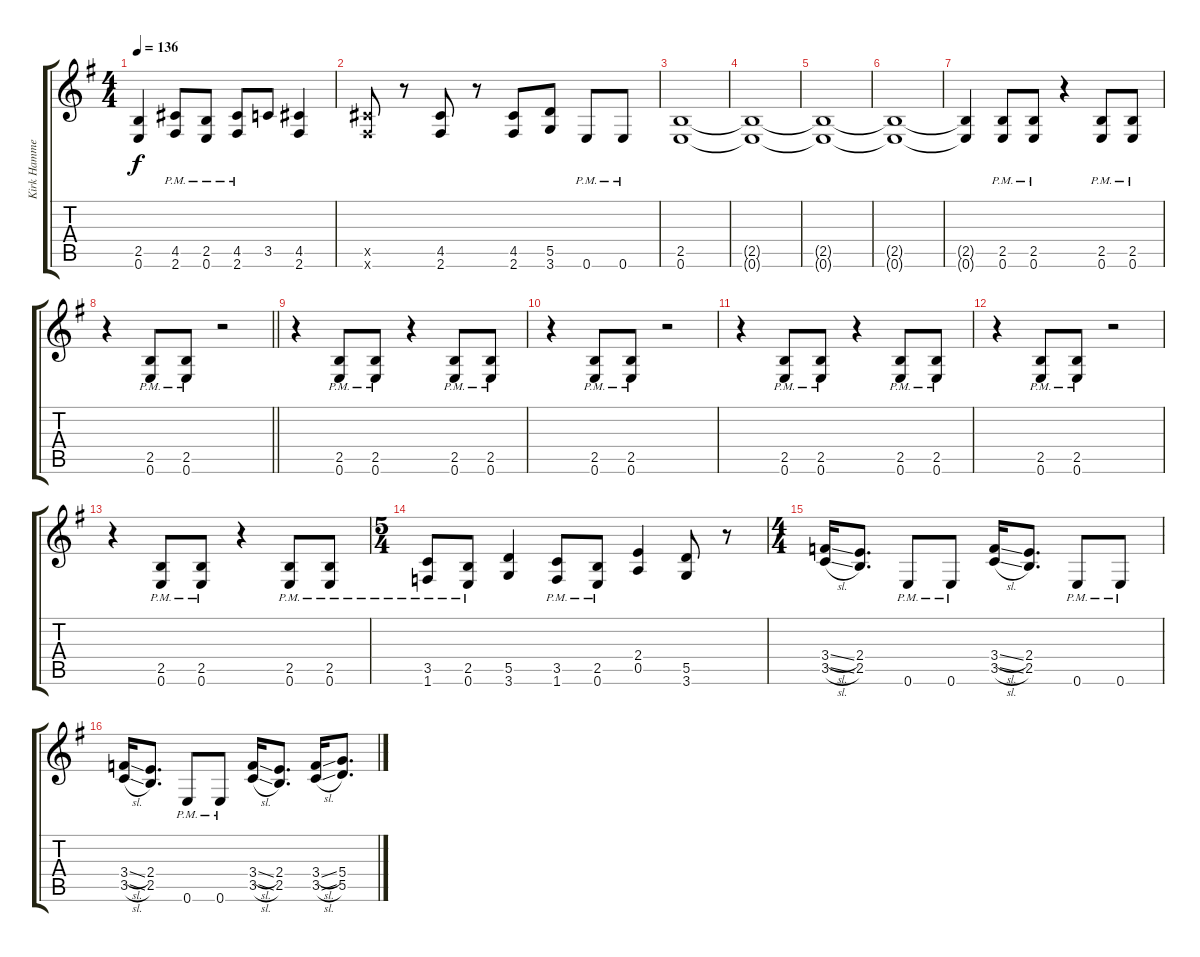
\track ("Kirk Hammett" "Kirk Hamme") {instrument overdrivenguitar}
\staff {score tabs}
\tuning (E4 B3 G3 D3 A2 E2) {hide}
\ts (4 4)
\tempo 136
\clef g2
\ks eminor
(2.5 0.6).4{dy f} (4.5{pm} 2.6{pm}).8 (2.5{pm} 0.6{pm}).8 (4.5{pm} 2.6{pm}).8 3.5.8 (4.5 2.6).4 |
(4.5{x} 2.6{x}).8 r.8 (4.5 2.6).8 r.8 (4.5 2.6).8 (5.5 3.6).8 0.6{pm}.8 0.6{pm}.8 |
(2.5 0.6).1 |
(2.5{t} 0.6{t}).1 |
(2.5{t} 0.6{t}).1 |
(2.5{t} 0.6{t}).1 |
(2.5{t} 0.6{t}).4 (2.5{pm} 0.6{pm}).8 (2.5{pm} 0.6{pm}).8 r.4 (2.5{pm} 0.6{pm}).8 (2.5{pm} 0.6{pm}).8 |
\barLineRight lightlight
r.4 (2.5{pm} 0.6{pm}).8 (2.5{pm} 0.6{pm}).8 r.2 |
r.4 (2.5{pm} 0.6{pm}).8 (2.5{pm} 0.6{pm}).8 r.4 (2.5{pm} 0.6{pm}).8 (2.5{pm} 0.6{pm}).8 |
r.4 (2.5{pm} 0.6{pm}).8 (2.5{pm} 0.6{pm}).8 r.2 |
r.4 (2.5{pm} 0.6{pm}).8 (2.5{pm} 0.6{pm}).8 r.4 (2.5{pm} 0.6{pm}).8 (2.5{pm} 0.6{pm}).8 |
r.4 (2.5{pm} 0.6{pm}).8 (2.5{pm} 0.6{pm}).8 r.2 |
r.4 (2.5{pm} 0.6{pm}).8 (2.5{pm} 0.6{pm}).8 r.4 (2.5{pm} 0.6{pm}).8 (2.5{pm} 0.6{pm}).8 |
\ts (5 4)
(3.5{pm} 1.6{pm}).8 (2.5{pm} 0.6{pm}).8 (5.5 3.6).4 (3.5{pm} 1.6{pm}).8 (2.5{pm} 0.6{pm}).8 (2.4 0.5).4 (5.5 3.6).8 r.8 |
\ts (4 4)
(3.4{sl} 3.5{sl}).16 (2.4 2.5).8{d} 0.6{pm}.8 0.6{pm}.8 (3.4{sl} 3.5{sl}).16 (2.4 2.5).8{d} 0.6{pm}.8 0.6{pm}.8 |
(3.4{sl} 3.5{sl}).16 (2.4 2.5).8{d} 0.6{pm}.8 0.6{pm}.8 (3.4{sl} 3.5{sl}).16 (2.4 2.5).8{d} (3.4{sl} 3.5{sl}).16 (5.4 5.5).8{d}
